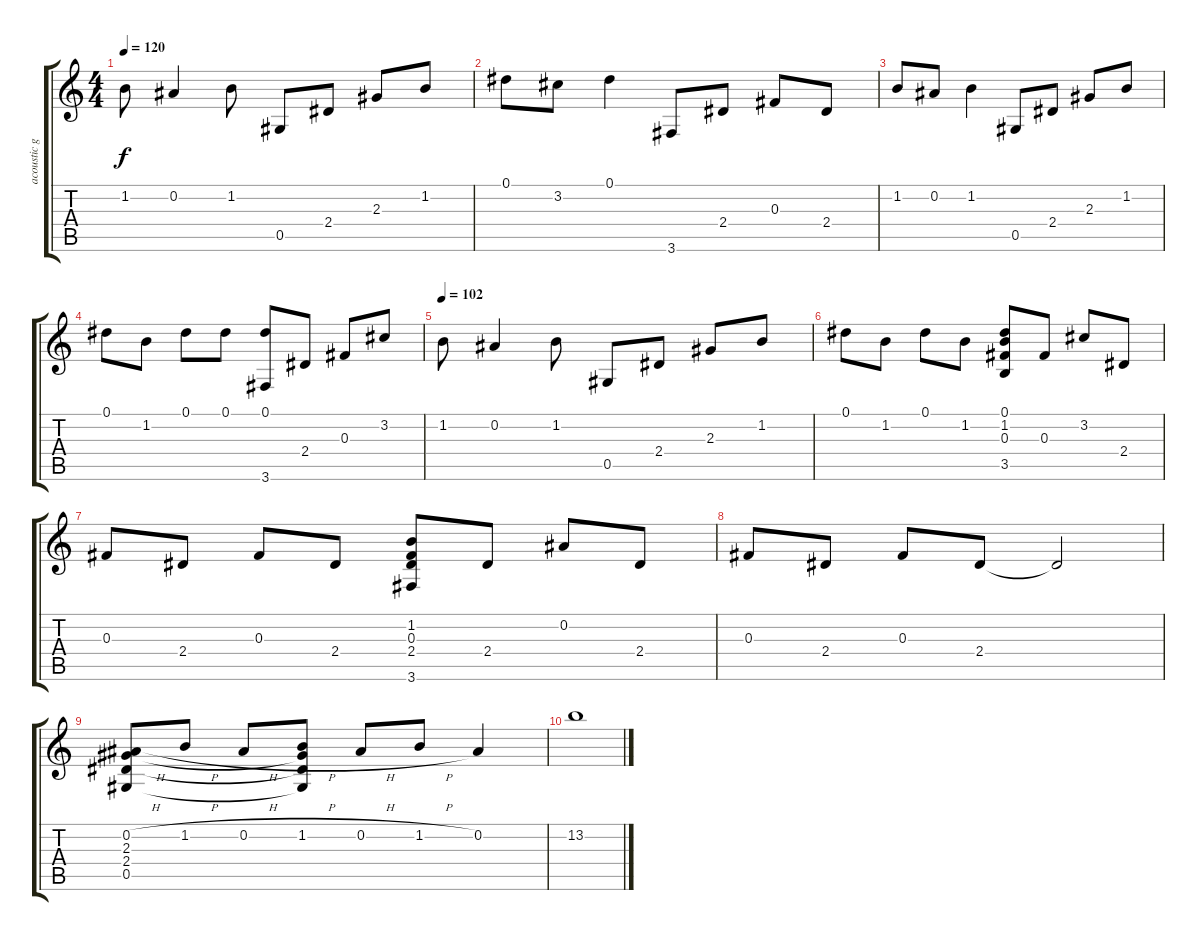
\track ("acoustic guitar, tune down half-step: D#" "acoustic g") {instrument acousticguitarsteel}
\staff {score tabs}
\tuning (Eb4 Bb3 Gb3 Db3 Ab2 Eb2) {hide}
\ts (4 4)
\tempo 120
\clef g2
\ks c
1.2.8{dy f} 0.2.4 1.2.8 0.5.8 2.4.8 2.3.8 1.2.8 |
0.1.8 3.2.8 0.1.4 3.6.8 2.4.8 0.3.8 2.4.8 |
1.2.8 0.2.8 1.2.4 0.5.8 2.4.8 2.3.8 1.2.8 |
0.1.8 1.2.8 0.1.8 0.1.8 (0.1 3.6).8 2.4.8 0.3.8 3.2.8 |
\tempo 102
1.2.8 0.2.4 1.2.8 0.5.8 2.4.8 2.3.8 1.2.8 |
0.1.8 1.2.8 0.1.8 1.2.8 (0.1 1.2 0.3 3.5).8 0.3.8 3.2.8 2.4.8 |
0.3.8 2.4.8 0.3.8 2.4.8 (1.2 0.3 2.4 3.6).8 2.4.8 0.2.8 2.4.8 |
0.3.8 2.4.8 0.3.8 2.4.8 2.4{t}.2 |
(0.2{h} 2.3 2.4 0.5).8 1.2{h}.8 0.2{h}.8 (1.2{h} 2.3{t} 2.4{t} 0.5{t}).8 0.2{h}.8 1.2{h}.8 0.2.4 |
13.2.1
